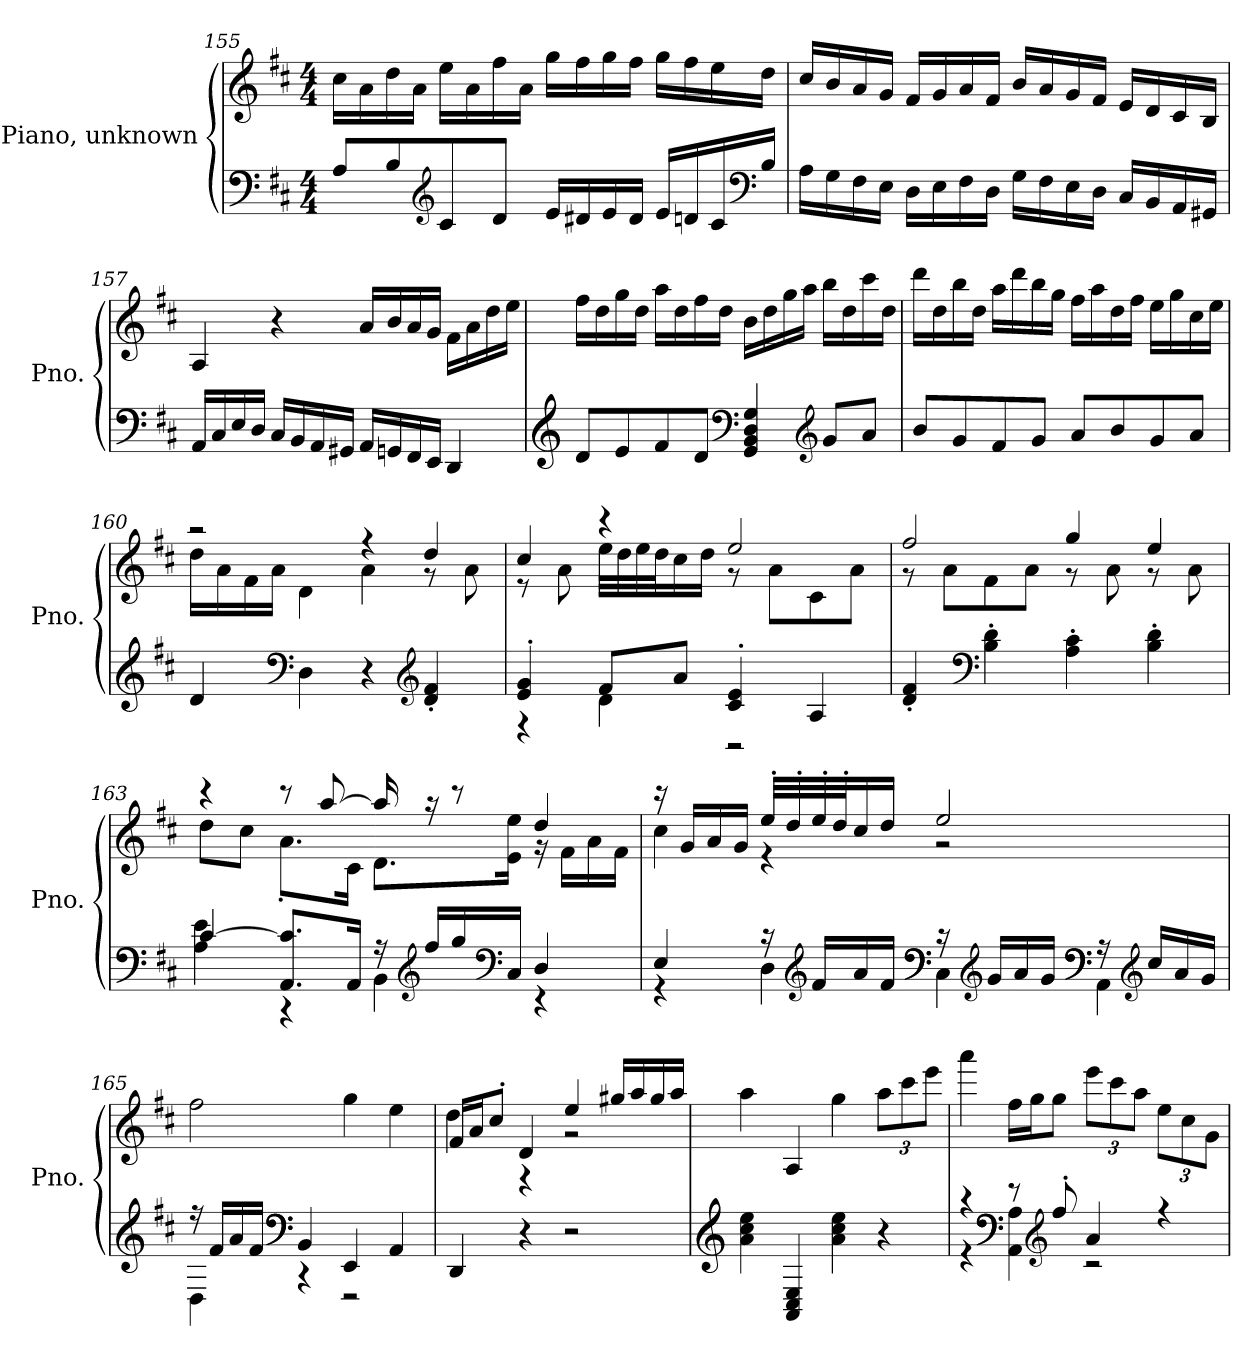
**kern	**kern
*part1	*part1
*staff2	*staff1
*I"Piano, unknown	*
*I'Pno.	*
!!LO:LB:g=z
*clefF4	*clefG2
*k[f#c#]	*k[f#c#]
*M4/4	*M4/4
=155	=155
8A/L	16cc#\LL
.	16a\
8B/	16dd\
.	16a\JJ
*clefG2	*
8c#/	16ee\LL
.	16a\
8d/J	16ff#\
.	16a\JJ
16e/LL	16gg\LL
16d#X/	16ff#\
16e/	16gg\
16d#/JJ	16ff#\JJ
16e/LL	16gg\LL
16dn/	16ff#\
16c#/	16ee\
*clefF4	*
16B/JJ	16dd\JJ
=156	=156
16A\LL	16cc#/LL
16G\	16b/
16F#\	16a/
16E\JJ	16g/JJ
16D\LL	16f#/LL
16E\	16g/
16F#\	16a/
16D\JJ	16f#/JJ
16G\LL	16b/LL
16F#\	16a/
16E\	16g/
16D\JJ	16f#/JJ
16C#/LL	16e/LL
16BB/	16d/
16AA/	16c#/
16GG#X/JJ	16B/JJ
!!LO:PB:g=z
=157	=157
16AA/LL	4A/
16C#/	.
16E/	.
16D/JJ	.
16C#/LL	4r
16BB/	.
16AA/	.
16GG#X/JJ	.
16AA/LL	16a/LL
16GGn/	16b/
16FF#/	16a/
16EE/JJ	16g/JJ
4DD/	16f#\LL
.	16a\
.	16dd\
.	16ee\JJ
=158	=158
*clefG2	*
8d/L	16ff#\LL
.	16dd\
8e/	16gg\
.	16dd\JJ
8f#/	16aa\LL
.	16dd\
8d/J	16ff#\
.	16dd\JJ
*clefF4	*
4GG/ 4BB/ 4D/ 4G/	16b\LL
.	16dd\
.	16gg\
.	16aa\JJ
*clefG2	*
8g/L	16bb\LL
.	16dd\
8a/J	16ccc#\
.	16dd\JJ
!!LO:LB:g=z
=159	=159
8b/L	16ddd\LL
.	16dd\
8g/	16bb\
.	16dd\JJ
8f#/	16aa\LL
.	16ddd\
8g/J	16bb\
.	16gg\JJ
8a/L	16ff#\LL
.	16aa\
8b/	16dd\
.	16ff#\JJ
8g/	16ee\LL
.	16gg\
8a/J	16cc#\
.	16ee\JJ
=160	=160
*	*^
4d/	2r	16dd\LL
.	.	16a\
.	.	16f#\
.	.	16a\JJ
*clefF4	*	*
4D\	.	4d\
4r	4r	4a\
*clefG2	*	*
4d/' 4f#/'	4dd/	8r
.	.	8a\
=161	=161	=161
*^	*	*
4e/' 4g/'	4r	4cc#/	8r
.	.	.	8a\
8f#/L	4d\	4r	32ee\LLL
.	.	.	32dd\
.	.	.	32ee\
.	.	.	32dd\J
8a/J	.	.	16cc#\
.	.	.	16dd\JJ
4c#/' 4e/'	2r	2ee/	8r
.	.	.	8a\L
4A/	.	.	8c#\
.	.	.	8a\J
*v	*v	*	*
!!LO:LB:g=z	!!
=162	=162	=162
4d/' 4f#/'	2ff#/	8r
.	.	8a\L
*clefF4	*	*
4B\' 4d\'	.	8f#\
.	.	8a\J
4A\' 4c#\'	4gg/	8r
.	.	8a\
4B\' 4d\'	4ee/	8r
.	.	8a\
=163	=163	=163
*^	*	*
[4c#/	4A\ 4e\	4r	8dd\L
.	.	.	8cc#\J
8.AA/ 8.c#/]L	4r	8r	8.a'\L
.	.	[8aa/	.
16AA/Jk	.	.	16c#\Jk
16r	4BB\	16aa/]	8.d\L
*clefG2	*	*	*
16ff#/LL	.	16r	.
16gg/	.	8r	.
*clefF4	*	*	*
16C#/JJ	.	.	16e\ 16ee\Jk
4D/	4r	4dd/	16r
.	.	.	16f#\LL
.	.	.	16a\
.	.	.	16f#\JJ
!!LO:LB:g=z	!!
=164	=164	=164	=164
4E/	4r	16r	4cc#\
.	.	16g/LL	.
.	.	16a/	.
.	.	16g/JJ	.
16r	4D\	32ee'/LLL	4r
.	.	32dd'/	.
*clefG2	*	*	*
16f#/LL	.	32ee'/	.
.	.	32dd'/J	.
16a/	.	16cc#/	.
16f#/JJ	.	16dd/JJ	.
*clefF4	*	*	*
16r	4C#\	2ee/	2r
*clefG2	*	*	*
16g/LL	.	.	.
16a/	.	.	.
16g/JJ	.	.	.
*clefF4	*	*	*
16r	4AA\	.	.
*clefG2	*	*	*
16cc#/LL	.	.	.
16a/	.	.	.
16g/JJ	.	.	.
*	*	*v	*v
=165	=165	=165
16r	4D\	2ff#\
16f#/LL	.	.
16a/	.	.
16f#/JJ	.	.
*clefF4	*	*
4BB/	4r	.
4EE/	2r	4gg\
4AA/	.	4ee\
*v	*v	*
!!LO:LB:g=z
=166	=166
*	*^
4DD/	16f#/LL	4dd\
.	16a/J	.
.	8cc#'/J	.
4r	4d/	4r
2r	4ee/	2r
.	16gg#X/LL	.
.	16aa/	.
.	16gg#/	.
.	16aa/JJ	.
*	*v	*v
=167	=167
*clefG2	*
4a\ 4cc#\ 4ee\	4aa\
4AA/ 4C#/ 4E/	4A/
4a\ 4cc#\ 4ee\	4gg\
*	*Xbrackettup
4r	12aa\L
.	12ccc#\
.	12eee\J
=168	=168
*^	*
4r	4r	4aaa\
*clefF4	*	*
8r	4AA\ 4A\	16ff#\LL
.	.	16gg\J
*clefG2	*	*
8ff#'/	.	8gg\J
4a/	2r	12eee\L
.	.	12ccc#\
.	.	12aa\J
4r	.	12ee\L
.	.	12cc#\
.	.	12g\J
*v	*v	*
=	=
*-	*-
